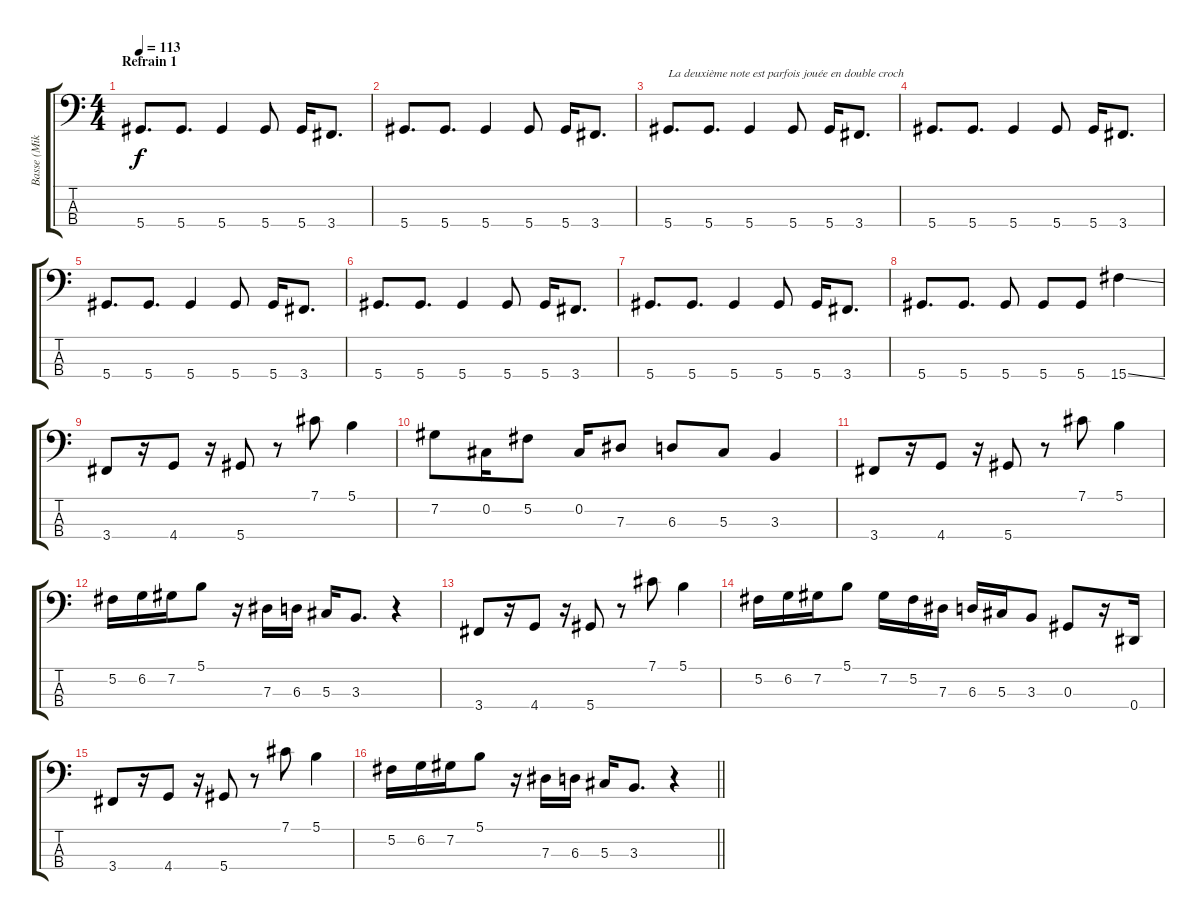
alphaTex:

\track ("Basse (Mike Starr)" "Basse (Mik") {instrument electricbassfinger}
\staff {score tabs}
\tuning (Gb2 Db2 Ab1 Eb1) {hide}
\ts (4 4)
\section ("" "Refrain 1")
\tempo 113
\clef f4
\ks c
5.4.8{d dy f} 5.4.8{d} 5.4.4 5.4.8 5.4.16 3.4.8{d} |
5.4.8{d} 5.4.8{d} 5.4.4 5.4.8 5.4.16 3.4.8{d} |
5.4.8{d txt "La deuxième note est parfois jouée en double croch"} 5.4.8{d} 5.4.4 5.4.8 5.4.16 3.4.8{d} |
5.4.8{d} 5.4.8{d} 5.4.4 5.4.8 5.4.16 3.4.8{d} |
5.4.8{d} 5.4.8{d} 5.4.4 5.4.8 5.4.16 3.4.8{d} |
5.4.8{d} 5.4.8{d} 5.4.4 5.4.8 5.4.16 3.4.8{d} |
5.4.8{d} 5.4.8{d} 5.4.4 5.4.8 5.4.16 3.4.8{d} |
5.4.8{d} 5.4.8{d} 5.4.8 5.4.8 5.4.8 15.4{ss}.4 |
3.4.8 r.16 4.4.8 r.16 5.4.8 r.8 7.1.8 5.1.4 |
7.2.8 0.2.16 5.2.8 0.2.16 7.3.8 6.3.8 5.3.8 3.3.4 |
3.4.8 r.16 4.4.8 r.16 5.4.8 r.8 7.1.8 5.1.4 |
5.2.16 6.2.16 7.2.16 5.1.8 r.16 7.3.16 6.3.16 5.3.16 3.3.8{d} r.4 |
3.4.8 r.16 4.4.8 r.16 5.4.8 r.8 7.1.8 5.1.4 |
5.2.16 6.2.16 7.2.16 5.1.8 7.2.16 5.2.16 7.3.16 6.3.16 5.3.16 3.3.8 0.3.8 r.16 0.4.16 |
3.4.8 r.16 4.4.8 r.16 5.4.8 r.8 7.1.8 5.1.4 |
\barLineRight lightlight
5.2.16 6.2.16 7.2.16 5.1.8 r.16 7.3.16 6.3.16 5.3.16 3.3.8{d} r.4
